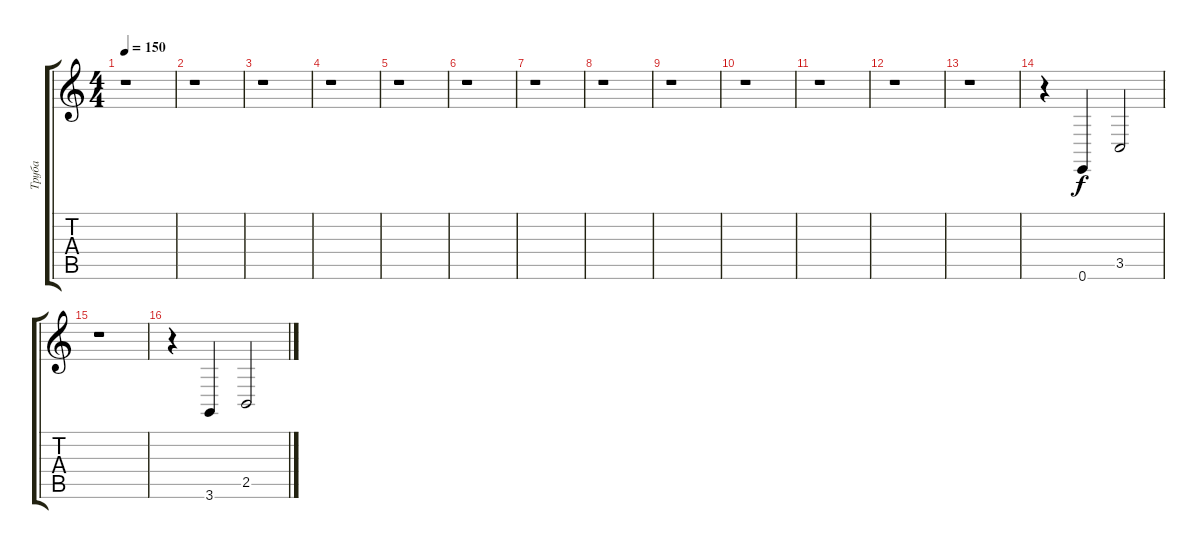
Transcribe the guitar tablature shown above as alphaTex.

\track ("Труба" "Труба") {instrument synthbrass2}
\staff {score tabs}
\tuning (E4 B3 G3 D3 A2 E2) {hide}
\ts (4 4)
\tempo 150
\clef g2
\ks c
r.1{dy f} |
r.1 |
r.1 |
r.1 |
r.1 |
r.1 |
r.1 |
r.1 |
r.1 |
r.1 |
r.1 |
r.1 |
r.1 |
r.4 0.6.4 3.5.2 |
r.1 |
r.4 3.6.4 2.5.2
